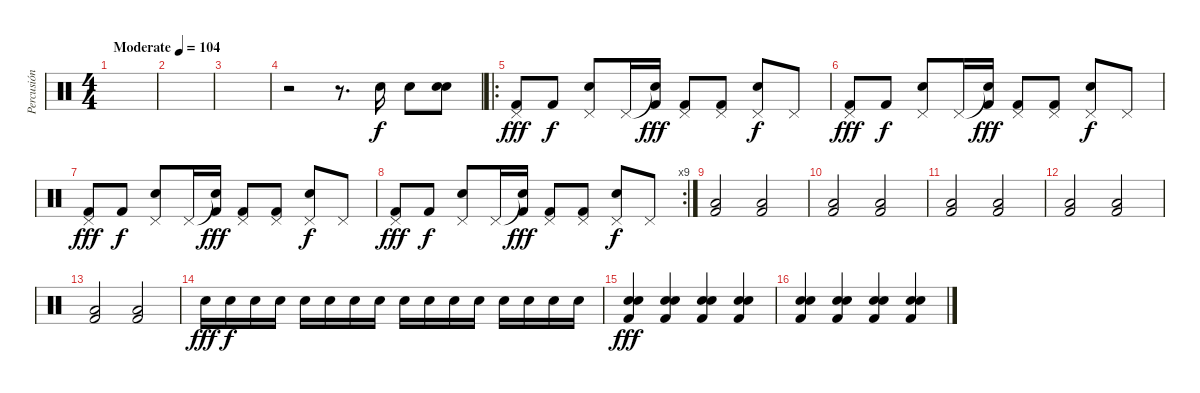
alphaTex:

\track ("Percusión" "Percusión") {instrument percussion}
\staff {score}
\articulation defaults
\ts (4 4)
\tempo (104 "Moderate")
\clef neutral
\ks c
|
|
|
r.2 r.8{d} "Electric Snare (hit)".16 "Electric Snare (hit)".8 ("Snare (hit) 2" "Electric Snare (hit)").8 |
\ro
("Pedal Hi-Hat (hit)" "Kick (hit) 2").8{dy fff} "Kick (hit) 2".8{dy f} ("Pedal Hi-Hat (hit)" "Snare (hit) 2").8 "Pedal Hi-Hat (hit)".16 ("Snare (hit)"{t} "Kick (hit) 2").16{dy fff} ("Pedal Hi-Hat (hit)" "Kick (hit) 2").8 ("Pedal Hi-Hat (hit)" "Kick (hit) 2").8 ("Pedal Hi-Hat (hit)" "Snare (hit) 2").8{dy f} "Pedal Hi-Hat (hit)".8 |
("Pedal Hi-Hat (hit)" "Kick (hit) 2").8{dy fff} "Kick (hit) 2".8{dy f} ("Pedal Hi-Hat (hit)" "Snare (hit) 2").8 "Pedal Hi-Hat (hit)".16 ("Snare (hit)"{t} "Kick (hit) 2").16{dy fff} ("Pedal Hi-Hat (hit)" "Kick (hit) 2").8 ("Pedal Hi-Hat (hit)" "Kick (hit) 2").8 ("Pedal Hi-Hat (hit)" "Snare (hit) 2").8{dy f} "Pedal Hi-Hat (hit)".8 |
("Pedal Hi-Hat (hit)" "Kick (hit) 2").8{dy fff} "Kick (hit) 2".8{dy f} ("Pedal Hi-Hat (hit)" "Snare (hit) 2").8 "Pedal Hi-Hat (hit)".16 ("Snare (hit)"{t} "Kick (hit) 2").16{dy fff} ("Pedal Hi-Hat (hit)" "Kick (hit) 2").8 ("Pedal Hi-Hat (hit)" "Kick (hit) 2").8 ("Pedal Hi-Hat (hit)" "Snare (hit) 2").8{dy f} "Pedal Hi-Hat (hit)".8 |
\rc 9
("Pedal Hi-Hat (hit)" "Kick (hit) 2").8{dy fff} "Kick (hit) 2".8{dy f} ("Pedal Hi-Hat (hit)" "Snare (hit) 2").8 "Pedal Hi-Hat (hit)".16 ("Snare (hit)"{t} "Kick (hit) 2").16{dy fff} ("Pedal Hi-Hat (hit)" "Kick (hit) 2").8 ("Pedal Hi-Hat (hit)" "Kick (hit) 2").8 ("Pedal Hi-Hat (hit)" "Snare (hit) 2").8{dy f} "Pedal Hi-Hat (hit)".8 |
("Low Tom (hit)" "Kick (hit) 2").2 ("Low Tom (hit)" "Kick (hit) 2").2 |
("Low Tom (hit)" "Kick (hit) 2").2 ("Low Tom (hit)" "Kick (hit) 2").2 |
("Low Tom (hit)" "Kick (hit) 2").2 ("Low Tom (hit)" "Kick (hit) 2").2 |
("Low Tom (hit)" "Kick (hit) 2").2 ("Low Tom (hit)" "Kick (hit) 2").2 |
("Low Tom (hit)" "Kick (hit) 2").2 ("Low Tom (hit)" "Kick (hit) 2").2 |
"Snare (hit) 2".16{dy fff} "Snare (hit) 2".16{dy f} "Snare (hit) 2".16 "Snare (hit) 2".16 "Snare (hit) 2".16 "Snare (hit) 2".16 "Snare (hit) 2".16 "Snare (hit) 2".16 "Snare (hit) 2".16 "Snare (hit) 2".16 "Snare (hit) 2".16 "Snare (hit) 2".16 "Snare (hit) 2".16 "Snare (hit) 2".16 "Snare (hit) 2".16 "Snare (hit) 2".16 |
("Snare (hit) 2" "Electric Snare (hit)" "Kick (hit) 2").4{dy fff} ("Snare (hit) 2" "Electric Snare (hit)" "Kick (hit) 2").4 ("Snare (hit) 2" "Electric Snare (hit)" "Kick (hit) 2").4 ("Snare (hit) 2" "Electric Snare (hit)" "Kick (hit) 2").4 |
("Snare (hit) 2" "Electric Snare (hit)" "Kick (hit) 2").4 ("Snare (hit) 2" "Electric Snare (hit)" "Kick (hit) 2").4 ("Snare (hit) 2" "Electric Snare (hit)" "Kick (hit) 2").4 ("Snare (hit) 2" "Electric Snare (hit)" "Kick (hit) 2").4
